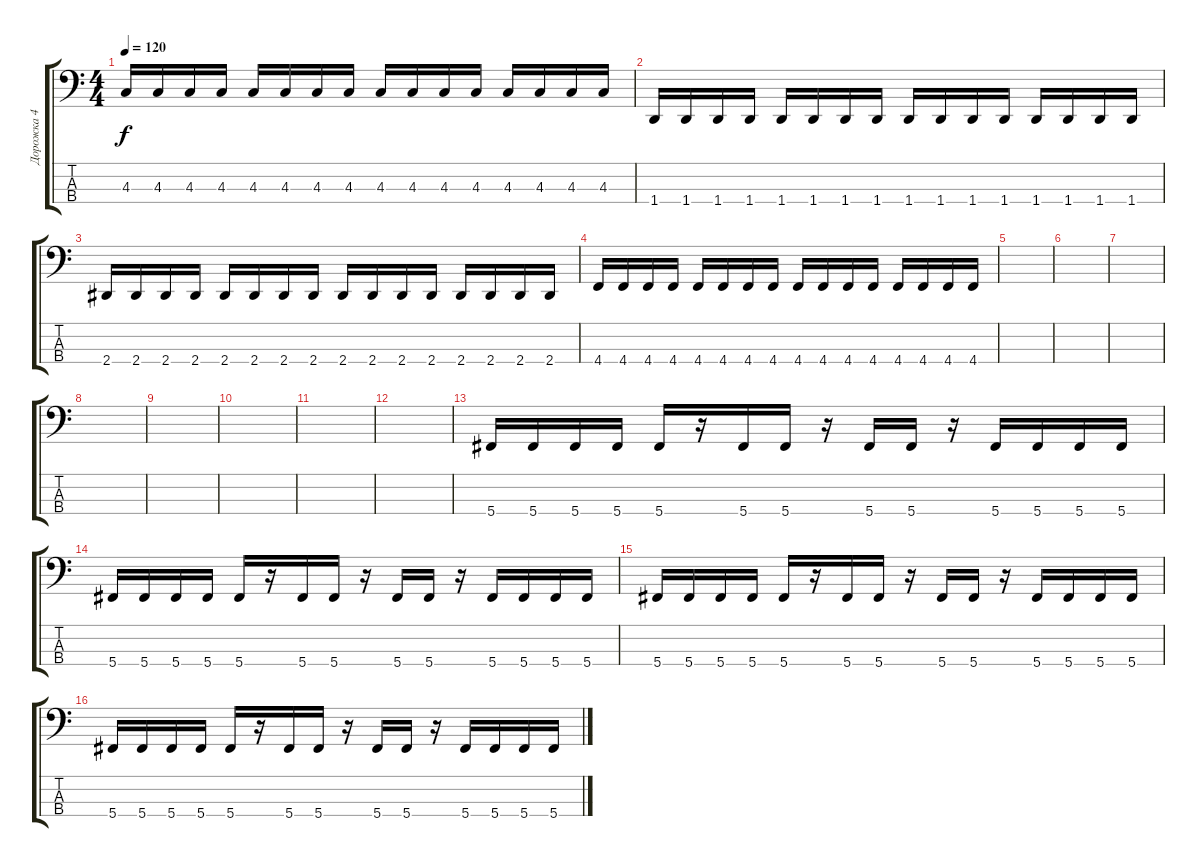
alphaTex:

\track ("Дорожка 4" "Дорожка 4") {instrument electricbassfinger}
\staff {score tabs}
\tuning (F2 Db2 Ab1 Db1) {hide}
\ts (4 4)
\tempo 120
\clef f4
\ks c
4.3.16{dy f} 4.3.16 4.3.16 4.3.16 4.3.16 4.3.16 4.3.16 4.3.16 4.3.16 4.3.16 4.3.16 4.3.16 4.3.16 4.3.16 4.3.16 4.3.16 |
1.4.16 1.4.16 1.4.16 1.4.16 1.4.16 1.4.16 1.4.16 1.4.16 1.4.16 1.4.16 1.4.16 1.4.16 1.4.16 1.4.16 1.4.16 1.4.16 |
2.4.16 2.4.16 2.4.16 2.4.16 2.4.16 2.4.16 2.4.16 2.4.16 2.4.16 2.4.16 2.4.16 2.4.16 2.4.16 2.4.16 2.4.16 2.4.16 |
4.4.16 4.4.16 4.4.16 4.4.16 4.4.16 4.4.16 4.4.16 4.4.16 4.4.16 4.4.16 4.4.16 4.4.16 4.4.16 4.4.16 4.4.16 4.4.16 |
|
|
|
|
|
|
|
|
5.4.16 5.4.16 5.4.16 5.4.16 5.4.16 r.16 5.4.16 5.4.16 r.16 5.4.16 5.4.16 r.16 5.4.16 5.4.16 5.4.16 5.4.16 |
5.4.16 5.4.16 5.4.16 5.4.16 5.4.16 r.16 5.4.16 5.4.16 r.16 5.4.16 5.4.16 r.16 5.4.16 5.4.16 5.4.16 5.4.16 |
5.4.16 5.4.16 5.4.16 5.4.16 5.4.16 r.16 5.4.16 5.4.16 r.16 5.4.16 5.4.16 r.16 5.4.16 5.4.16 5.4.16 5.4.16 |
5.4.16 5.4.16 5.4.16 5.4.16 5.4.16 r.16 5.4.16 5.4.16 r.16 5.4.16 5.4.16 r.16 5.4.16 5.4.16 5.4.16 5.4.16
